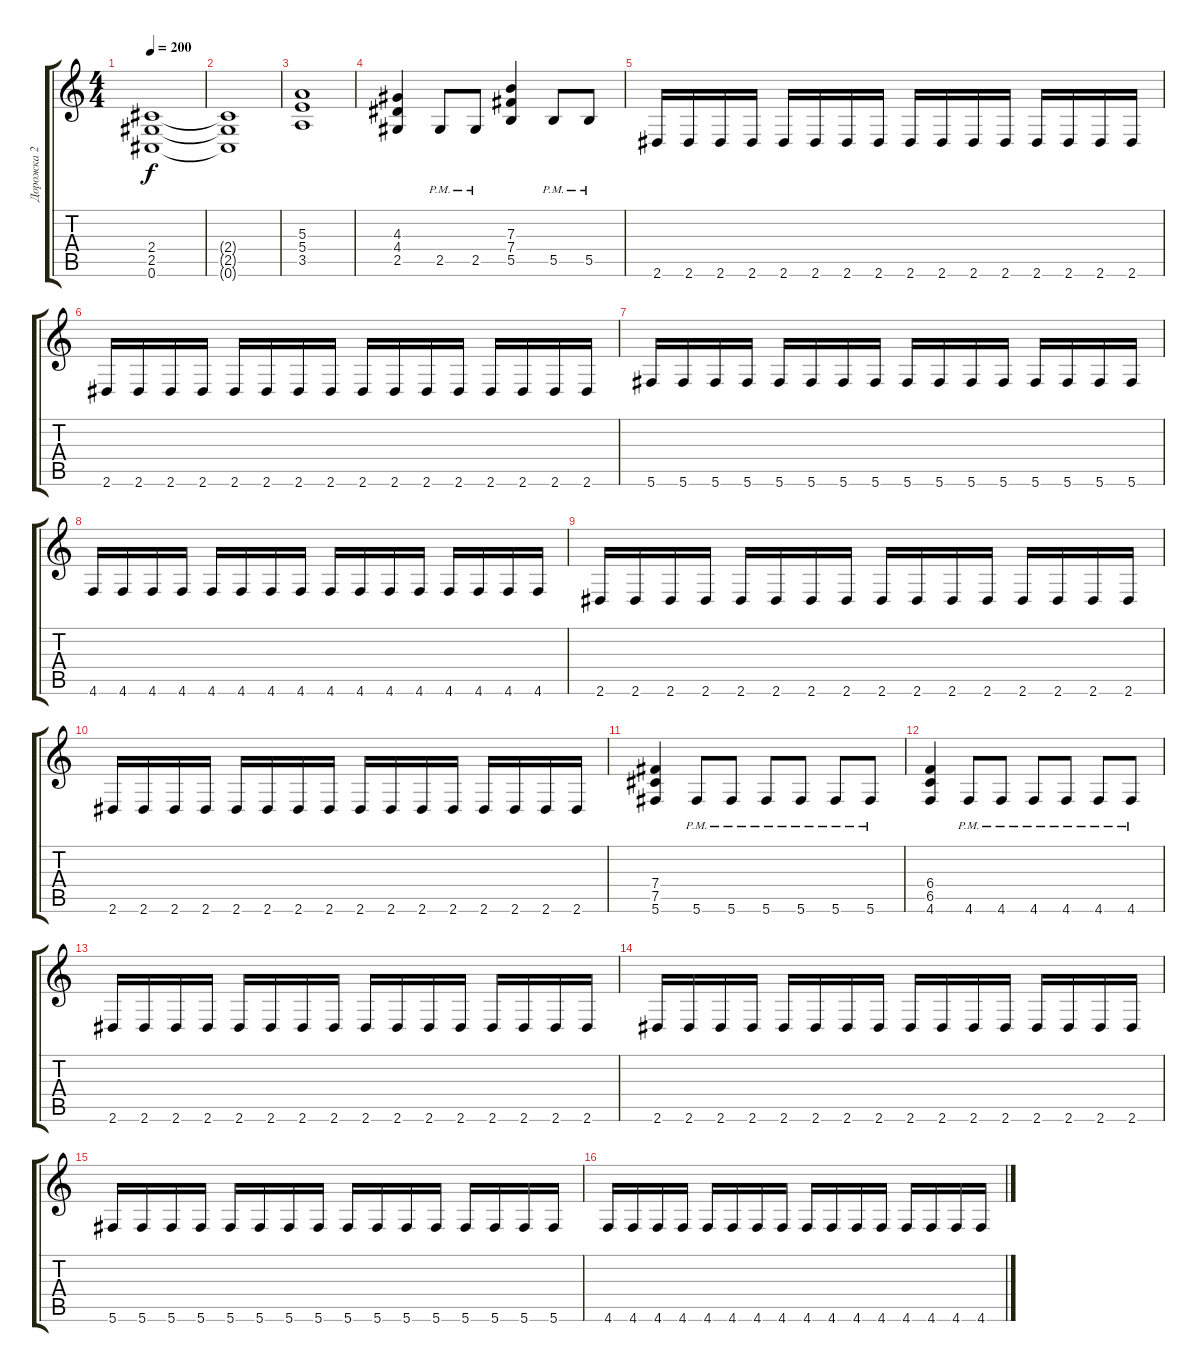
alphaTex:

\track ("Дорожка 2" "Дорожка 2") {instrument overdrivenguitar}
\staff {score tabs}
\tuning (Db4 Ab3 E3 B2 Gb2 Db2) {hide}
\ts (4 4)
\tempo 200
\clef g2
\ks c
(2.4 2.5 0.6).1{dy f} |
(2.4{t} 2.5{t} 0.6{t}).1 |
(5.3 5.4 3.5).1 |
(4.3 4.4 2.5).4 2.5{pm}.8 2.5{pm}.8 (7.3 7.4 5.5).4 5.5{pm}.8 5.5{pm}.8 |
2.6.16 2.6.16 2.6.16 2.6.16 2.6.16 2.6.16 2.6.16 2.6.16 2.6.16 2.6.16 2.6.16 2.6.16 2.6.16 2.6.16 2.6.16 2.6.16 |
2.6.16 2.6.16 2.6.16 2.6.16 2.6.16 2.6.16 2.6.16 2.6.16 2.6.16 2.6.16 2.6.16 2.6.16 2.6.16 2.6.16 2.6.16 2.6.16 |
5.6.16 5.6.16 5.6.16 5.6.16 5.6.16 5.6.16 5.6.16 5.6.16 5.6.16 5.6.16 5.6.16 5.6.16 5.6.16 5.6.16 5.6.16 5.6.16 |
4.6.16 4.6.16 4.6.16 4.6.16 4.6.16 4.6.16 4.6.16 4.6.16 4.6.16 4.6.16 4.6.16 4.6.16 4.6.16 4.6.16 4.6.16 4.6.16 |
2.6.16 2.6.16 2.6.16 2.6.16 2.6.16 2.6.16 2.6.16 2.6.16 2.6.16 2.6.16 2.6.16 2.6.16 2.6.16 2.6.16 2.6.16 2.6.16 |
2.6.16 2.6.16 2.6.16 2.6.16 2.6.16 2.6.16 2.6.16 2.6.16 2.6.16 2.6.16 2.6.16 2.6.16 2.6.16 2.6.16 2.6.16 2.6.16 |
(7.4 7.5 5.6).4 5.6{pm}.8 5.6{pm}.8 5.6{pm}.8 5.6{pm}.8 5.6{pm}.8 5.6{pm}.8 |
(6.4 6.5 4.6).4 4.6{pm}.8 4.6{pm}.8 4.6{pm}.8 4.6{pm}.8 4.6{pm}.8 4.6{pm}.8 |
2.6.16 2.6.16 2.6.16 2.6.16 2.6.16 2.6.16 2.6.16 2.6.16 2.6.16 2.6.16 2.6.16 2.6.16 2.6.16 2.6.16 2.6.16 2.6.16 |
2.6.16 2.6.16 2.6.16 2.6.16 2.6.16 2.6.16 2.6.16 2.6.16 2.6.16 2.6.16 2.6.16 2.6.16 2.6.16 2.6.16 2.6.16 2.6.16 |
5.6.16 5.6.16 5.6.16 5.6.16 5.6.16 5.6.16 5.6.16 5.6.16 5.6.16 5.6.16 5.6.16 5.6.16 5.6.16 5.6.16 5.6.16 5.6.16 |
4.6.16 4.6.16 4.6.16 4.6.16 4.6.16 4.6.16 4.6.16 4.6.16 4.6.16 4.6.16 4.6.16 4.6.16 4.6.16 4.6.16 4.6.16 4.6.16
